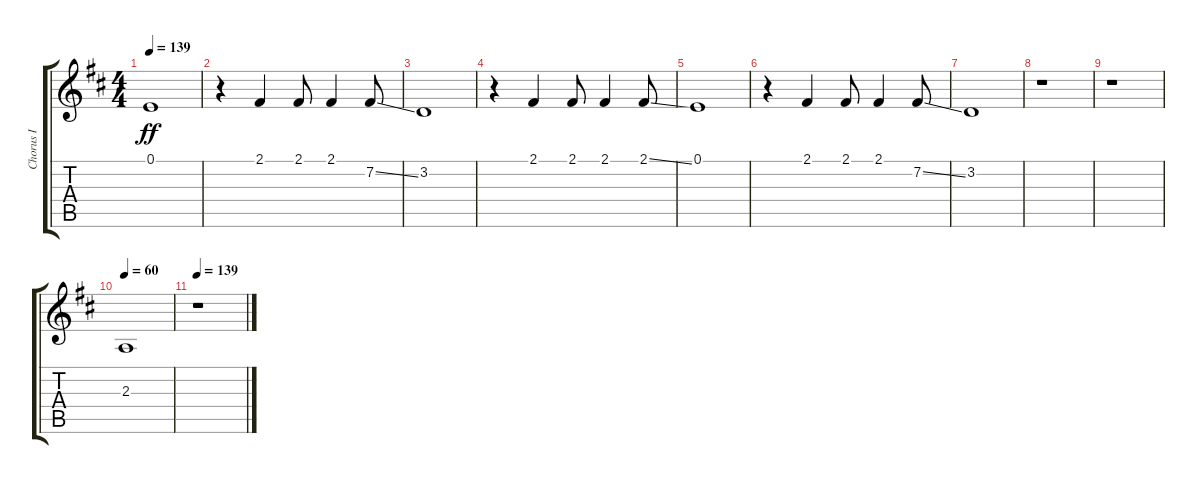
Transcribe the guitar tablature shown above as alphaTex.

\track ("Chorus I" "Chorus I") {instrument voiceoohs}
\staff {score tabs}
\tuning (E4 B3 G3 D3 A2 E2) {hide}
\ts (4 4)
\tempo 139
\clef g2
\ks d
0.1.1{dy ff} |
r.4 2.1.4 2.1.8 2.1.4 7.2{ss}.8 |
3.2.1 |
r.4 2.1.4 2.1.8 2.1.4 2.1{ss}.8 |
0.1.1 |
r.4 2.1.4 2.1.8 2.1.4 7.2{ss}.8 |
3.2.1 |
r.1 |
r.1 |
\tempo 60
2.3.1 |
\tempo 139
r.1
